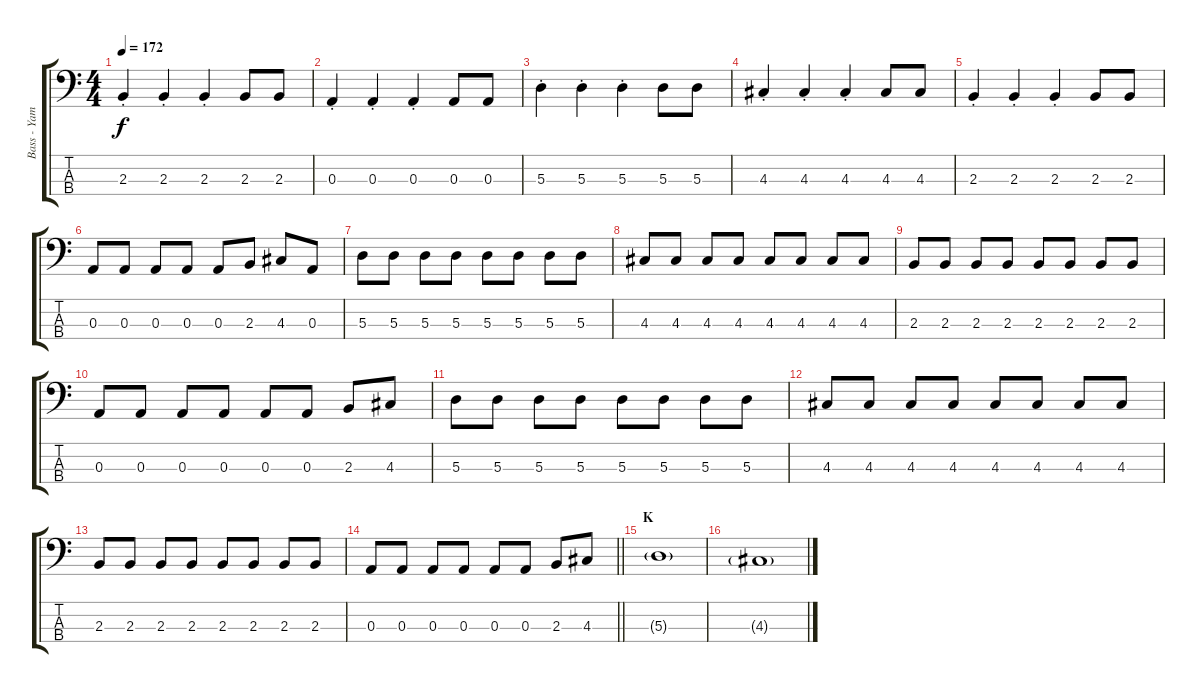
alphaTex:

\track ("Bass - Yamada" "Bass - Yam") {instrument electricbasspick}
\staff {score tabs}
\tuning (G2 D2 A1 E1) {hide}
\ts (4 4)
\tempo 172
\clef f4
\ks c
2.3{st}.4{dy f} 2.3{st}.4 2.3{st}.4 2.3.8 2.3.8 |
0.3{st}.4 0.3{st}.4 0.3{st}.4 0.3.8 0.3.8 |
5.3{st}.4 5.3{st}.4 5.3{st}.4 5.3.8 5.3.8 |
4.3{st}.4 4.3{st}.4 4.3{st}.4 4.3.8 4.3.8 |
2.3{st}.4 2.3{st}.4 2.3{st}.4 2.3.8 2.3.8 |
0.3.8 0.3.8 0.3.8 0.3.8 0.3.8 2.3.8 4.3.8 0.3.8 |
5.3.8 5.3.8 5.3.8 5.3.8 5.3.8 5.3.8 5.3.8 5.3.8 |
4.3.8 4.3.8 4.3.8 4.3.8 4.3.8 4.3.8 4.3.8 4.3.8 |
2.3.8 2.3.8 2.3.8 2.3.8 2.3.8 2.3.8 2.3.8 2.3.8 |
0.3.8 0.3.8 0.3.8 0.3.8 0.3.8 0.3.8 2.3.8 4.3.8 |
5.3.8 5.3.8 5.3.8 5.3.8 5.3.8 5.3.8 5.3.8 5.3.8 |
4.3.8 4.3.8 4.3.8 4.3.8 4.3.8 4.3.8 4.3.8 4.3.8 |
2.3.8 2.3.8 2.3.8 2.3.8 2.3.8 2.3.8 2.3.8 2.3.8 |
\barLineRight lightlight
0.3.8 0.3.8 0.3.8 0.3.8 0.3.8 0.3.8 2.3.8 4.3.8 |
\section ("" "K")
5.3{g}.1 |
4.3{g}.1
